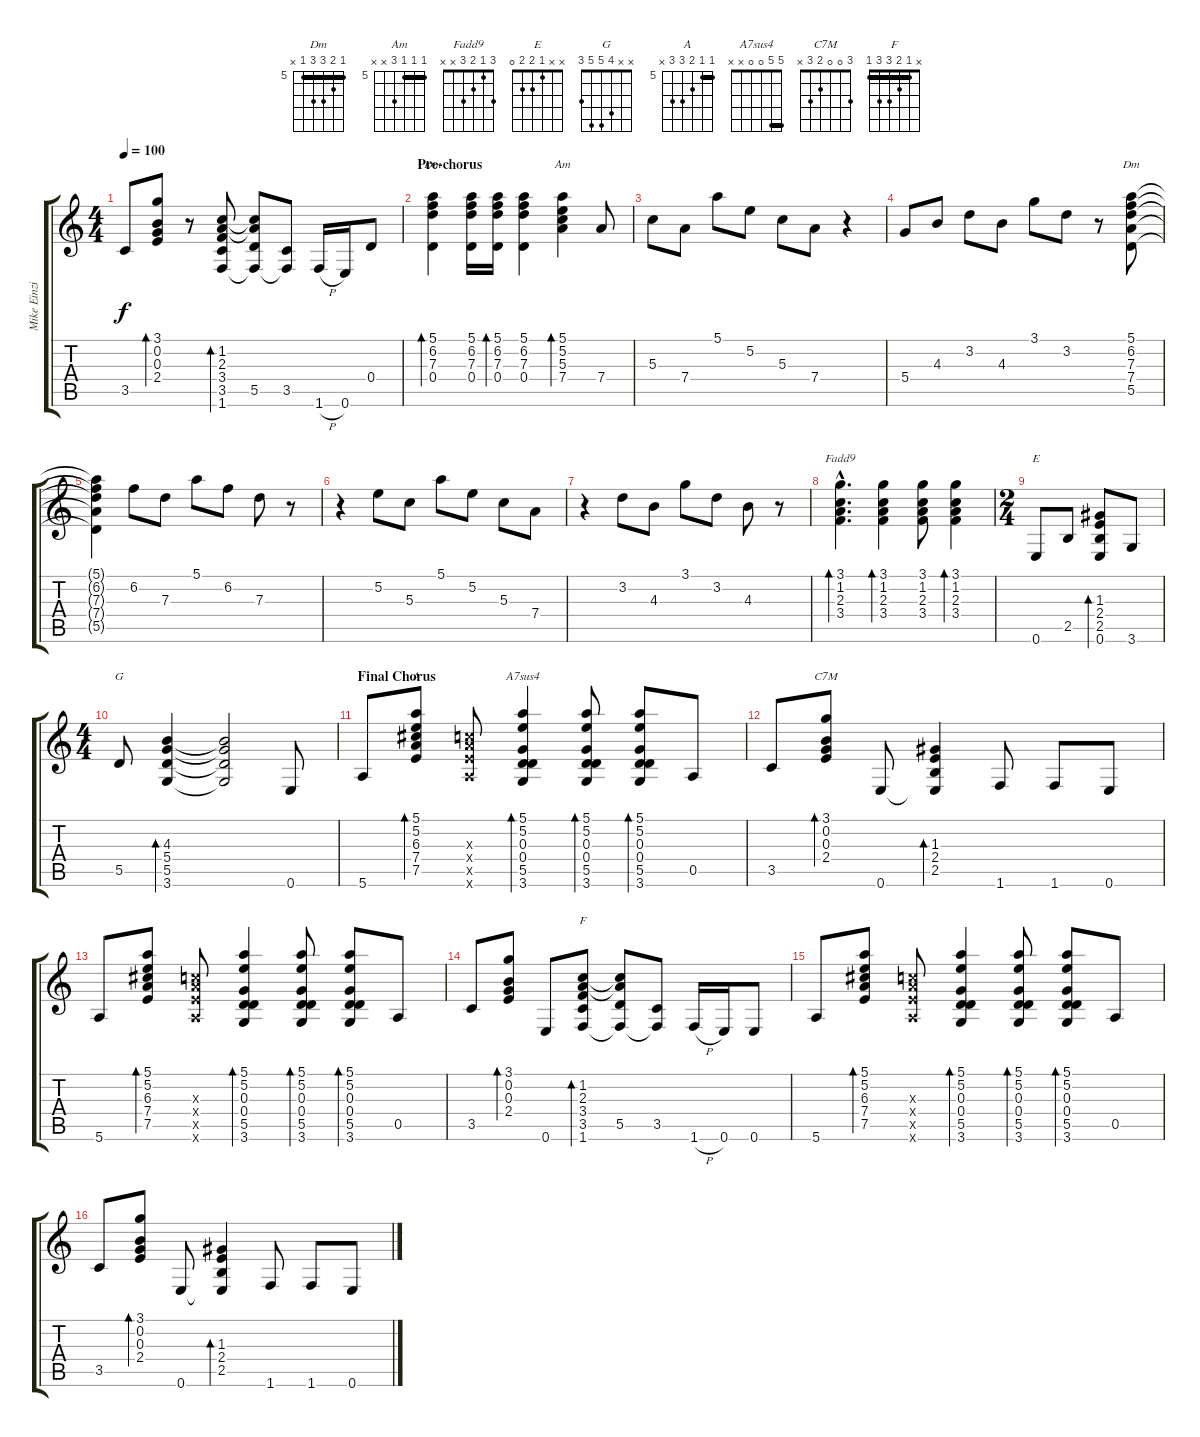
\track ("Mike Einziger" "Mike Einzi") {instrument acousticguitarnylon}
\staff {score tabs}
\tuning (E4 B3 G3 D3 A2 E2) {hide}
\chord ("Dm" 5 6 7 0 x x) {firstfret 5}
\chord ("Am" 5 5 5 7 x x) {firstfret 5 barre 5}
\chord ("Dm" 5 6 7 7 5 x) {firstfret 5 barre 5}
\chord ("Fadd9" 3 1 2 3 x x)
\chord ("E" x x 1 2 2 0)
\chord ("G" x x 4 5 5 3)
\chord ("A" 5 5 6 7 7 x) {firstfret 5 barre 5}
\chord ("A7sus4" 5 5 0 0 x x) {barre 5}
\chord ("C7M" 3 0 0 2 3 x)
\chord ("F" x 1 2 3 3 1) {barre 1}
\ts (4 4)
\tempo 100
\clef g2
\ks c
3.5.8{dy f} (3.1 0.2 0.3 2.4).8{bd 60} r.8 (1.2 2.3 3.4 3.5 1.6).8{bd 60} (1.2{t} 2.3{t} 5.5 1.6{t}).8 (3.5 1.6{t}).8 1.6{h}.16 0.6.16 0.4.8 |
\section ("" "Pre-chorus")
(5.1 6.2 7.3 0.4).4{bd 120 ch "Dm"} (5.1 6.2 7.3 0.4).16 (5.1 6.2 7.3 0.4).16{bd 120} (5.1 6.2 7.3 0.4).4 (5.1 5.2 5.3 7.4).4{bd 60 ch "Am"} 7.4.8 |
5.3.8 7.4.8 5.1.8 5.2.8 5.3.8 7.4.8 r.4 |
5.4.8 4.3.8 3.2.8 4.3.8 3.1.8 3.2.8 r.8 (5.1 6.2 7.3 7.4 5.5).8{ch "Dm"} |
(5.1{t} 6.2{t} 7.3{t} 7.4{t} 5.5{t}).4 6.2.8 7.3.8 5.1.8 6.2.8 7.3.8 r.8 |
r.4 5.2.8 5.3.8 5.1.8 5.2.8 5.3.8 7.4.8 |
r.4 3.2.8 4.3.8 3.1.8 3.2.8 4.3.8 r.8 |
(3.1{hac} 1.2{hac} 2.3{hac} 3.4{hac}).4{d bd 120 ch "Fadd9"} (3.1 1.2 2.3 3.4).4{bd 60} (3.1 1.2 2.3 3.4).8 (3.1 1.2 2.3 3.4).4{bd 60} |
\ts (2 4)
0.6.8{ch "E"} 2.5.8 (1.3 2.4 2.5 0.6).8{bd 60} 3.6.8 |
\ts (4 4)
5.5.8{ch "G"} (4.3 5.4 5.5 3.6).4{bd 60} (4.3{t} 5.4{t} 5.5{t} 3.6{t}).2 0.6.8 |
\section ("" "Final Chorus")
5.6.8 (5.1 5.2 6.3 7.4 7.5).8{bd 60 ch "A"} (5.3{x} 7.4{x} 7.5{x} 5.6{x}).8 (5.1 5.2 0.3 0.4 5.5 3.6).4{bd 60 ch "A7sus4"} (5.1 5.2 0.3 0.4 5.5 3.6).8{bd 60} (5.1 5.2 0.3 0.4 5.5 3.6).8{bd 60} 0.5.8 |
3.5.8 (3.1 0.2 0.3 2.4).8{bd 60 ch "C7M"} 0.6.8 (1.3 2.4 2.5 0.6{t}).4{bd 120} 1.6.8 1.6.8 0.6.8 |
5.6.8 (5.1 5.2 6.3 7.4 7.5).8{bd 60} (5.3{x} 7.4{x} 7.5{x} 5.6{x}).8 (5.1 5.2 0.3 0.4 5.5 3.6).4{bd 60} (5.1 5.2 0.3 0.4 5.5 3.6).8{bd 60} (5.1 5.2 0.3 0.4 5.5 3.6).8{bd 60} 0.5.8 |
3.5.8 (3.1 0.2 0.3 2.4).8{bd 60} 0.6.8 (1.2 2.3 3.4 3.5 1.6).8{bd 60 ch "F"} (1.2{t} 2.3{t} 5.5 1.6{t}).8 (3.5 1.6{t}).8 1.6{h}.16 0.6.16 0.6.8 |
5.6.8 (5.1 5.2 6.3 7.4 7.5).8{bd 60} (5.3{x} 7.4{x} 7.5{x} 5.6{x}).8 (5.1 5.2 0.3 0.4 5.5 3.6).4{bd 60} (5.1 5.2 0.3 0.4 5.5 3.6).8{bd 60} (5.1 5.2 0.3 0.4 5.5 3.6).8{bd 60} 0.5.8 |
3.5.8 (3.1 0.2 0.3 2.4).8{bd 60} 0.6.8 (1.3 2.4 2.5 0.6{t}).4{bd 120} 1.6.8 1.6.8 0.6.8
